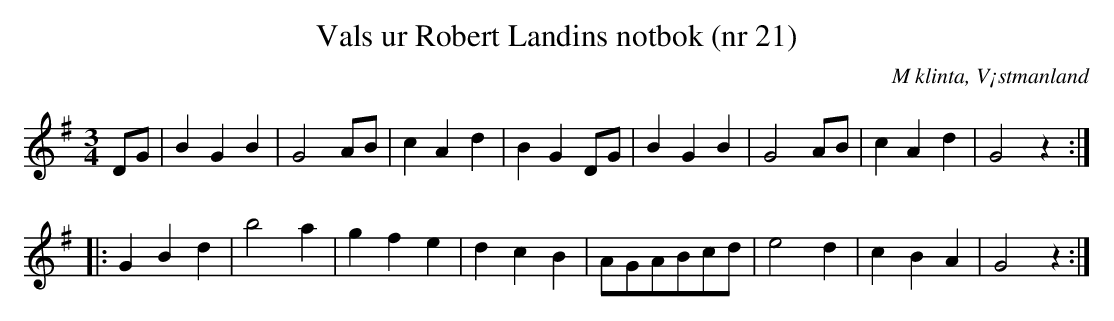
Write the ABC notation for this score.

X:1
O:M klinta, V¡stmanland
M:3/4
L:1/8
T:Vals ur Robert Landins notbok (nr 21)
K:G
DG | B2 G2 B2 | G4 AB | c2 A2 d2 | B2 G2 DG | B2 G2 B2 | G4 AB | c2 A2 d2 | G4 z2 ::
G2 B2 d2 | b4 a2 | g2 f2 e2 | d2 c2 B2 | AGABcd | e4 d2 | c2 B2 A2 | G4 z2 :|
